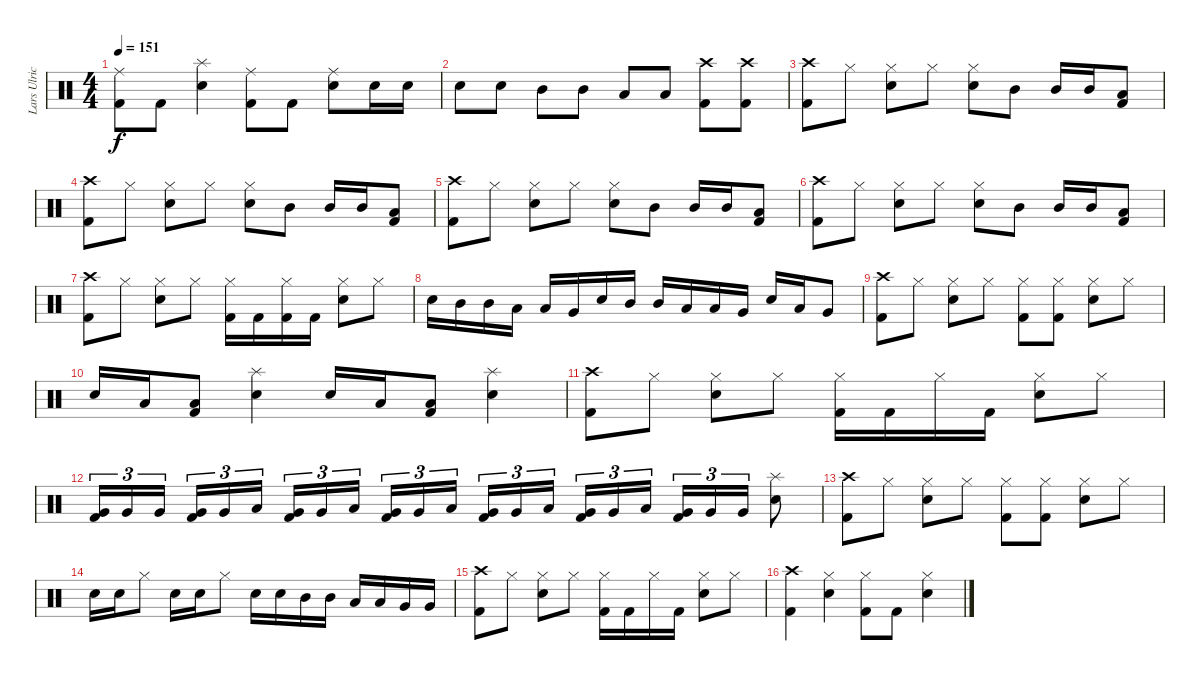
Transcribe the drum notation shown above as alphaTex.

\track ("Lars Ulrich" "Lars Ulric") {instrument percussion}
\staff {score}
\articulation defaults
\ts (4 4)
\tempo 151
\clef neutral
\ks c
("Ride (middle)" "Kick (hit) 2").8{dy f} "Kick (hit) 2".8 ("Splash (hit)" "Snare (hit) 2").4 ("Ride (middle)" "Kick (hit) 2").8 "Kick (hit) 2".8 ("Ride (middle)" "Snare (hit) 2").8 "Snare (hit) 2".16 "Snare (hit) 2".16 |
"Snare (hit) 2".8 "Snare (hit) 2".8 "Mid Tom (hit)".8 "Mid Tom (hit)".8 "Low Tom (hit)".8 "Low Tom (hit)".8 ("Crash high (hit)" "Kick (hit) 2").8 ("Crash high (hit)" "Kick (hit) 2").8 |
("Crash high (hit)" "Kick (hit) 2").8 "Hi-Hat (closed)".8 ("Hi-Hat (closed)" "Snare (hit) 2").8 "Hi-Hat (closed)".8 ("Hi-Hat (closed)" "Snare (hit) 2").8 "Mid Tom (hit)".8 "Mid Tom (hit)".16 "Mid Tom (hit)".16 ("Low Tom (hit)" "Kick (hit) 2").8 |
("Crash high (hit)" "Kick (hit) 2").8 "Hi-Hat (closed)".8 ("Hi-Hat (closed)" "Snare (hit) 2").8 "Hi-Hat (closed)".8 ("Hi-Hat (closed)" "Snare (hit) 2").8 "Mid Tom (hit)".8 "Mid Tom (hit)".16 "Mid Tom (hit)".16 ("Low Tom (hit)" "Kick (hit) 2").8 |
("Crash high (hit)" "Kick (hit) 2").8 "Hi-Hat (closed)".8 ("Hi-Hat (closed)" "Snare (hit) 2").8 "Hi-Hat (closed)".8 ("Hi-Hat (closed)" "Snare (hit) 2").8 "Mid Tom (hit)".8 "Mid Tom (hit)".16 "Mid Tom (hit)".16 ("Low Tom (hit)" "Kick (hit) 2").8 |
("Crash high (hit)" "Kick (hit) 2").8 "Hi-Hat (closed)".8 ("Hi-Hat (closed)" "Snare (hit) 2").8 "Hi-Hat (closed)".8 ("Hi-Hat (closed)" "Snare (hit) 2").8 "Mid Tom (hit)".8 "Mid Tom (hit)".16 "Mid Tom (hit)".16 ("Low Tom (hit)" "Kick (hit) 2").8 |
("Crash high (hit)" "Kick (hit) 2").8 "Hi-Hat (closed)".8 ("Hi-Hat (closed)" "Snare (hit) 2").8 "Hi-Hat (closed)".8 ("Hi-Hat (closed)" "Kick (hit) 2").16 "Kick (hit) 2".16 ("Hi-Hat (closed)" "Kick (hit) 2").16 "Kick (hit) 2".16 ("Hi-Hat (closed)" "Snare (hit) 2").8 "Hi-Hat (closed)".8 |
"Snare (hit) 2".16 "Mid Tom (hit)".16 "Mid Tom (hit)".16 "Low Tom (hit)".16 "Low Tom (hit)".16 "Very Low Tom (hit)".16 "Snare (hit) 2".16 "Mid Tom (hit)".16 "Mid Tom (hit)".16 "Low Tom (hit)".16 "Low Tom (hit)".16 "Very Low Tom (hit)".16 "Snare (hit) 2".16 "Low Tom (hit)".16 "Very Low Tom (hit)".8 |
("Crash high (hit)" "Kick (hit) 2").8 "Hi-Hat (closed)".8 ("Hi-Hat (closed)" "Snare (hit) 2").8 "Hi-Hat (closed)".8 ("Hi-Hat (closed)" "Kick (hit) 2").8 ("Hi-Hat (closed)" "Kick (hit) 2").8 ("Hi-Hat (closed)" "Snare (hit) 2").8 "Hi-Hat (closed)".8 |
"Snare (hit) 2".16 "Low Tom (hit)".16 ("Low Tom (hit)" "Kick (hit) 2").8 ("Splash (hit)" "Snare (hit) 2").4 "Snare (hit) 2".16 "Low Tom (hit)".16 ("Low Tom (hit)" "Kick (hit) 2").8 ("Splash (hit)" "Snare (hit) 2").4 |
("Crash high (hit)" "Kick (hit) 2").8 "Hi-Hat (closed)".8 ("Hi-Hat (closed)" "Snare (hit) 2").8 "Hi-Hat (closed)".8 ("Hi-Hat (closed)" "Kick (hit) 2").16 "Kick (hit) 2".16 "Hi-Hat (closed)".16 "Kick (hit) 2".16 ("Hi-Hat (closed)" "Snare (hit) 2").8 "Hi-Hat (closed)".8 |
("Very Low Tom (hit)" "Kick (hit) 2").16{tu (3 2)} "Very Low Tom (hit)".16{tu (3 2)} "Very Low Tom (hit)".16{tu (3 2) beam splitsecondary} ("Very Low Tom (hit)" "Kick (hit) 2").16{tu (3 2)} "Very Low Tom (hit)".16{tu (3 2)} "Low Floor Tom (hit)".16{tu (3 2)} ("Very Low Tom (hit)" "Kick (hit) 2").16{tu (3 2)} "Very Low Tom (hit)".16{tu (3 2)} "Low Floor Tom (hit)".16{tu (3 2) beam splitsecondary} ("Very Low Tom (hit)" "Kick (hit) 2").16{tu (3 2)} "Very Low Tom (hit)".16{tu (3 2)} "Low Floor Tom (hit)".16{tu (3 2)} ("Very Low Tom (hit)" "Kick (hit) 2").16{tu (3 2)} "Very Low Tom (hit)".16{tu (3 2)} "Low Floor Tom (hit)".16{tu (3 2) beam splitsecondary} ("Very Low Tom (hit)" "Kick (hit) 2").16{tu (3 2)} "Very Low Tom (hit)".16{tu (3 2)} "Low Floor Tom (hit)".16{tu (3 2)} ("Very Low Tom (hit)" "Kick (hit) 2").16{tu (3 2)} "Very Low Tom (hit)".16{tu (3 2)} "Very Low Tom (hit)".16{tu (3 2)} ("Splash (hit)" "Snare (hit) 2").8 |
("Crash high (hit)" "Kick (hit) 2").8 "Hi-Hat (closed)".8 ("Hi-Hat (closed)" "Snare (hit) 2").8 "Hi-Hat (closed)".8 ("Hi-Hat (closed)" "Kick (hit) 2").8 ("Hi-Hat (closed)" "Kick (hit) 2").8 ("Hi-Hat (closed)" "Snare (hit) 2").8 "Hi-Hat (closed)".8 |
"Snare (hit) 2".16 "Snare (hit) 2".16 "Hi-Hat (closed)".8 "Snare (hit) 2".16 "Snare (hit) 2".16 "Hi-Hat (closed)".8 "Snare (hit) 2".16 "Snare (hit) 2".16 "Mid Tom (hit)".16 "Mid Tom (hit)".16 "Low Tom (hit)".16 "Low Tom (hit)".16 "Very Low Tom (hit)".16 "Very Low Tom (hit)".16 |
("Crash high (hit)" "Kick (hit) 2").8 "Hi-Hat (closed)".8 ("Hi-Hat (closed)" "Snare (hit) 2").8 "Hi-Hat (closed)".8 ("Hi-Hat (closed)" "Kick (hit) 2").16 "Kick (hit) 2".16 "Hi-Hat (closed)".16 "Kick (hit) 2".16 ("Hi-Hat (closed)" "Snare (hit) 2").8 "Hi-Hat (closed)".8 |
("Crash high (hit)" "Kick (hit) 2").4 ("Hi-Hat (closed)" "Snare (hit) 2").4 ("Hi-Hat (closed)" "Kick (hit) 2").8 "Kick (hit) 2".8 ("Hi-Hat (closed)" "Snare (hit) 2").4
